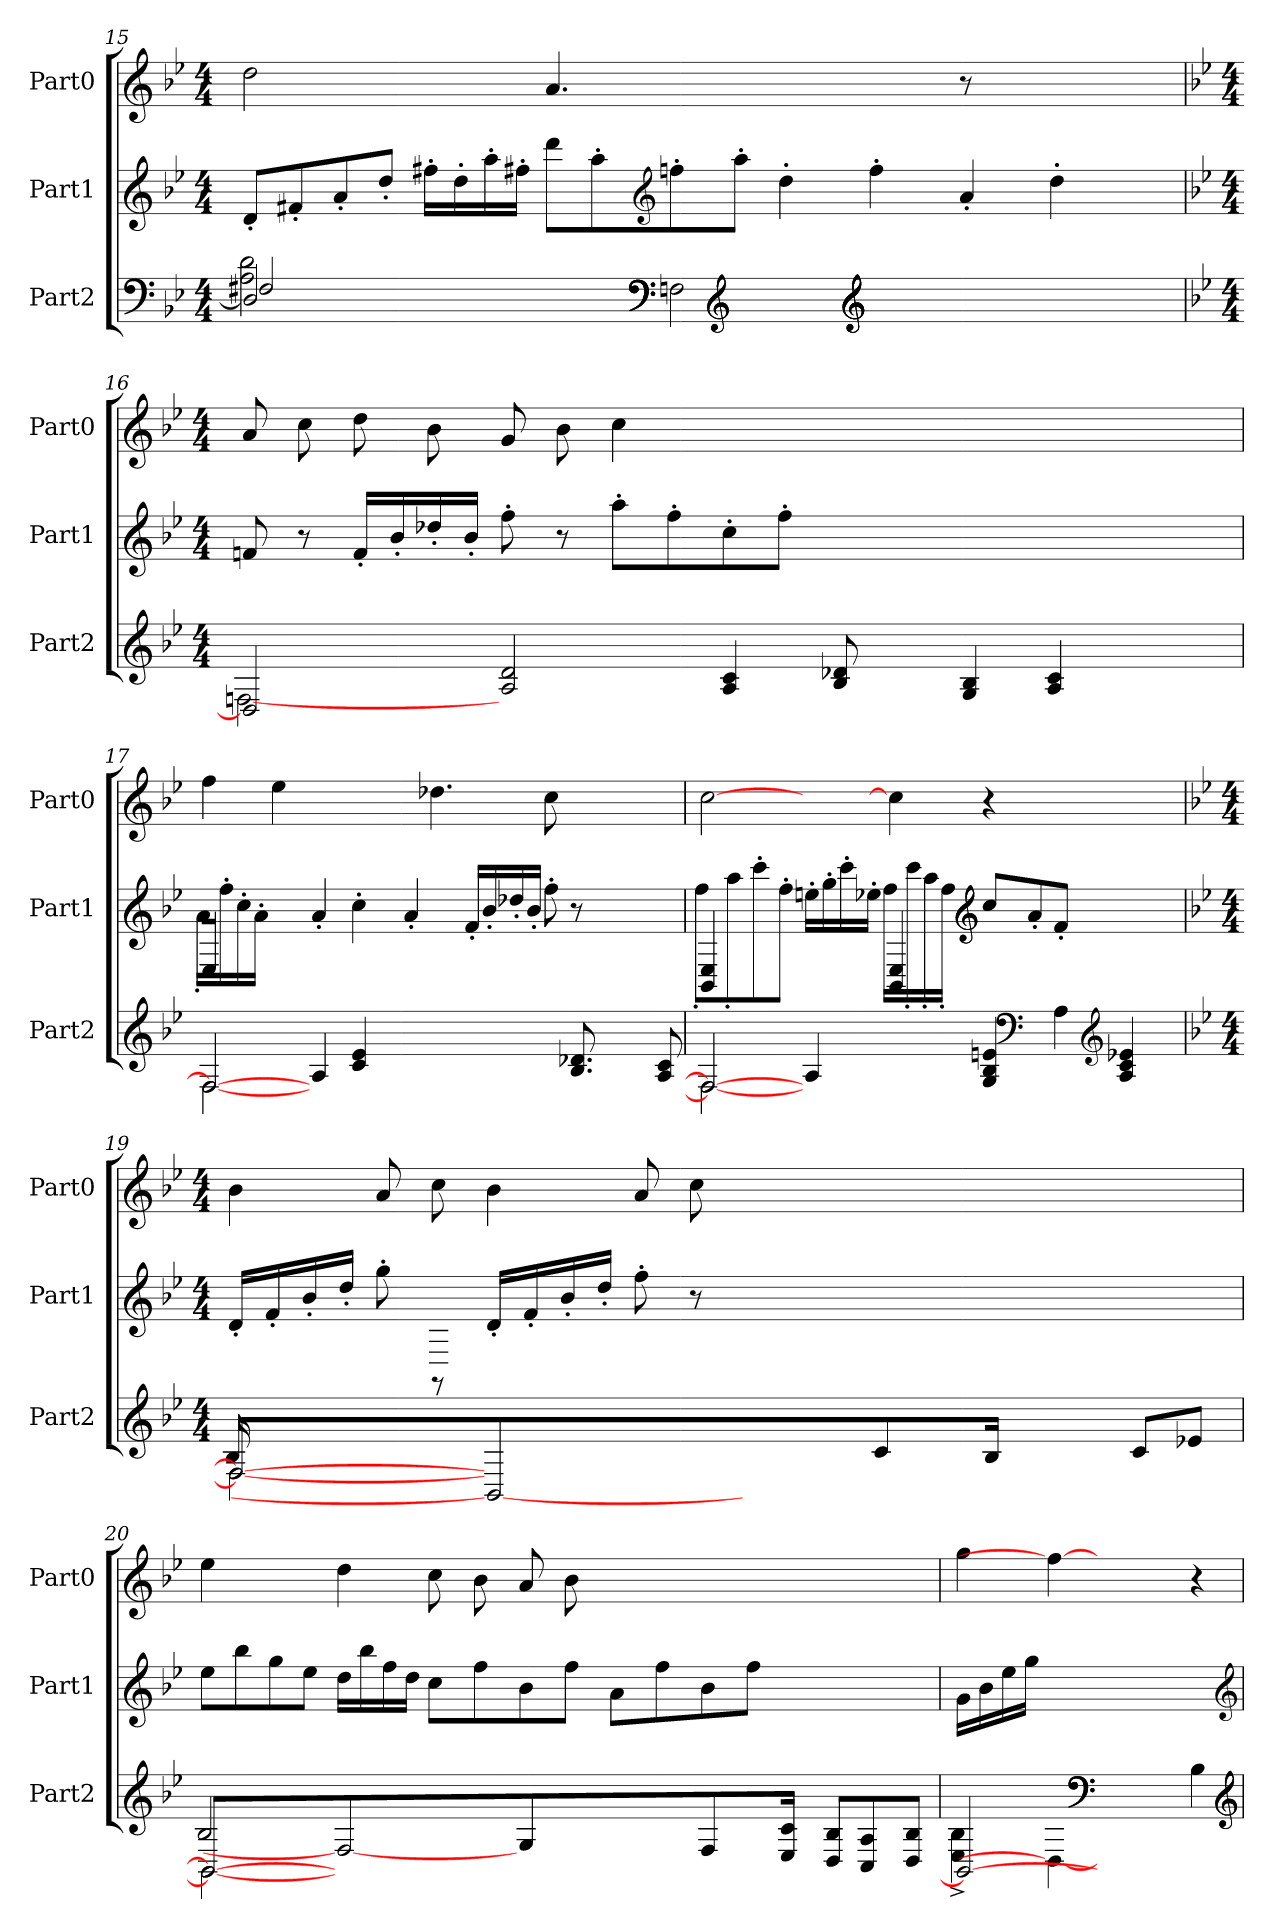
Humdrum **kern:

**kern	**kern	**kern
*part3	*part2	*part1
*staff3	*staff2	*staff1
*I"Part2	*I"Part1	*I"Part0
*I'Part2	*I'Part1	*I'Part0
*clefF4	*clefG2	*clefG2
*k[b-e-]	*k[b-e-]	*k[b-e-]
*M4/4	*M4/4	*M4/4
=15	=15	=15
*^	*	*
*	*^	*	*
2D]	2A 2d	2F#X	8d'>L	2dd
.	.	.	8f#X'>	.
.	.	.	8a'>	.
.	.	.	8dd'>J	.
2ryy	2ryy	8ryy	16ff#X'>LL	16ryy
.	.	.	16dd'>	16ryy
.	.	8ryy	16aa'>	16ryy
.	.	.	16ff#X'>JJ	16ryy
.	.	8ryy	8dddL	4.a
.	.	16ryy	8aa'>	.
.	.	16ryy	.	.
*clefF4	*	*	*clefG2	*
2Fn	8ryy	16ryy	8ffn'>	.
.	.	16ryy	.	.
*clefG2	*	*	*	*
.	8ryy	8ryy	8aa'>J	8ryy
.	4ryy	8ryy	4dd'>	4ryy
.	.	8ryy	.	.
*clefG2	*	*	*	*
4ryy	4ryy	8ryy	4ff'>	4ryy
.	.	4ryy	.	.
4ryy	8ryy	.	4a'>	8r
.	8ryy	4ryy	.	8ryy
8ryy	4.ryy	.	4dd'>	4.ryy
8ryy	.	8ryy	.	.
8ryy	.	8ryy	8ryy	.
*v	*v	*v	*	*
!!LO:PB:g=z
=16	=16	=16
*k[b-e-]	*k[b-e-]	*k[b-e-]
*M4/4	*M4/4	*M4/4
*^	*	*
2D]	[2Fn	8fn	8a
.	.	8r	8cc
.	.	16f'>LL	8dd
.	.	16b-'>	.
.	.	16dd-X'>	8b-
.	.	16b-'>JJ	.
2A 2d	2ryy	8ff'>	8g
.	.	8r	8b-
.	.	8aa'>L	4cc
.	.	8ff'>	.
4A 4c	8ryy	8cc'>	8ryy
.	8ryy	8ff'>J	8ryy
8B- 8d-X	1ryy	1ryy	1ryy
16ryy	.	.	.
16ryy	.	.	.
4G 4B-	.	.	.
4A 4c	.	.	.
8ryy	.	.	.
8ryy	.	.	.
=17	=17	=17	=17
*	*	*^	*
[2F	2F_	16E-JJ	16a'>LL	4ff
.	.	16ryy	16ff'>	.
.	.	16ryy	16cc'>	.
.	.	16ryy	16a'>JJ	.
.	.	4ryy	4ryy	4ee-
4A	2ryy	4ryy	4a'>	4ryy
4e- 4c	.	8ryy	4cc'>	8ryy
.	.	4ryy	.	4ryy
4ryy	4ryy	.	4a'>	.
.	.	16ryy	.	4.dd-X
.	.	16ryy	.	.
8ryy	16ryy	16ryy	16f'>LL	.
.	16ryy	16ryy	16b-'>	.
4ryy	16ryy	8ryy	16dd-X'>	.
.	16ryy	.	16b-'>JJ	.
.	8ryy	8ryy	8ff'>	8cc
8.B- 8.d-X	8ryy	2ryy	8r	2ryy
.	4.ryy	.	4.ryy	.
16ryy	.	.	.	.
8ryy	.	.	.	.
8A 8c	.	.	.	.
=18	=18	=18	=18	=18
2F_	2F_	4BB- 4E-	8ff'>L	[2cc
.	.	.	8aa'>	.
.	.	8ryy	8ccc'>	.
.	.	8ryy	8ff'>J	.
4A	2ryy	16ryy	16een'>LL	16ryy
.	.	16ryy	16gg'>	16ryy
.	.	16ryy	16ccc'>	16ryy
.	.	16ryy	16ee-X'>JJ	16ryy
8ryy	.	4BB- 4E-	16ffLL	4cc]
.	.	.	16ccc'>	.
8ryy	.	.	16aa'>	.
.	.	.	16ff'>JJ	.
*	*	*clefG2	*	*
4G 4en 4B-	8ryy	8ryy	8ccL	4r
*clefF4	*	*	*	*
.	8ryy	8ryy	8a'>	.
4A	8ryy	8ryy	8f'>J	8ryy
.	2ryy	2ryy	2ryy	2ryy
*clefG2	*	*	*	*
4A 4c 4e-X	.	.	.	.
8ryy	.	.	.	.
*v	*v	*	*	*
!!LO:LB:g=z
=19	=19	=19	=19
*k[b-e-]	*k[b-e-]	*	*k[b-e-]
*M4/4	*M4/4	*	*M4/4
*^	*	*	*
*	*^	*	*	*
2F_	2F_	16B-	16ryy	16d'>LL	4b-
.	.	16ryy	16ryy	16f'>	.
.	.	16ryy	16ryy	16b-'>	.
.	.	16ryy	16ryy	16dd'>JJ	.
.	.	8ryy	8ryy	8gg'>	8a
.	.	8ryy	8DJ	8r	8cc
2BB-_	1..ryy	16ryy	16ryy	16d'>LL	4b-
.	.	16ryy	16ryy	16f'>	.
.	.	16ryy	16ryy	16b-'>	.
.	.	16ryy	16ryy	16dd'>JJ	.
.	.	8ryy	8ryy	8ff'>	8a
.	.	8ryy	8ryy	8r	8cc
2ryy	.	1ryy	1ryy	1ryy	1ryy
8cJ	.	.	.	.	.
8ryy	.	.	.	.	.
16B-JJ	.	.	.	.	.
16ryy	.	.	.	.	.
16ryy	.	.	.	.	.
16ryy	.	.	.	.	.
8cL	.	4ryy	4ryy	4ryy	4ryy
8e-XJ	.	.	.	.	.
*	*	*	*v	*v	*
=20	=20	=20	=20	=20
2BB-_	2BB-_	2B-	8ee-L	4ee-
.	.	.	8bb-	.
.	.	.	8gg	8ryy
.	.	.	8ee-J	8ryy
2F_	2ryy	16ryy	16ddLL	4dd
.	.	16ryy	16bb-	.
.	.	16ryy	16ff	.
.	.	16ryy	16ddJJ	.
.	.	16ryy	8ccL	8cc
.	.	16ryy	.	.
.	.	16ryy	8ff	8b-
.	.	8ryy	.	.
4G	8ryy	.	8b-	8a
.	.	8ryy	.	.
.	8ryy	.	8ffJ	8b-
.	.	8ryy	.	.
8ryy	8ryy	.	8aL	1ryy
.	.	8ryy	.	.
8ryy	8ryy	.	8ff	.
.	.	8ryy	.	.
4F	2.ryy	.	8b-	.
.	.	2ryy	.	.
.	.	.	8ffJ	.
16c 16E-JJ	.	.	2ryy	.
16ryy	.	.	.	.
8B- 8DL	.	.	.	.
8A 8C	.	.	.	.
.	.	8.ryy	.	.
8B- 8DJ	.	.	.	.
*	*v	*v	*	*
=21	=21	=21	=21
2BB-_	4B-^> 4E-^>	16gLL	4gg
.	.	16b-	.
.	.	16ee-	.
.	.	16ggJJ	.
.	4D_	4ryy	4ff_
*clefF4	*	*	*
16ryy	2ryy	4ryy	4ryy
16ryy	.	.	.
16ryy	.	.	.
16ryy	.	.	.
4B-	.	4ryy	4r
*v	*v	*	*
*clefG2	*clefG2	*
=	=	=
*-	*-	*-
